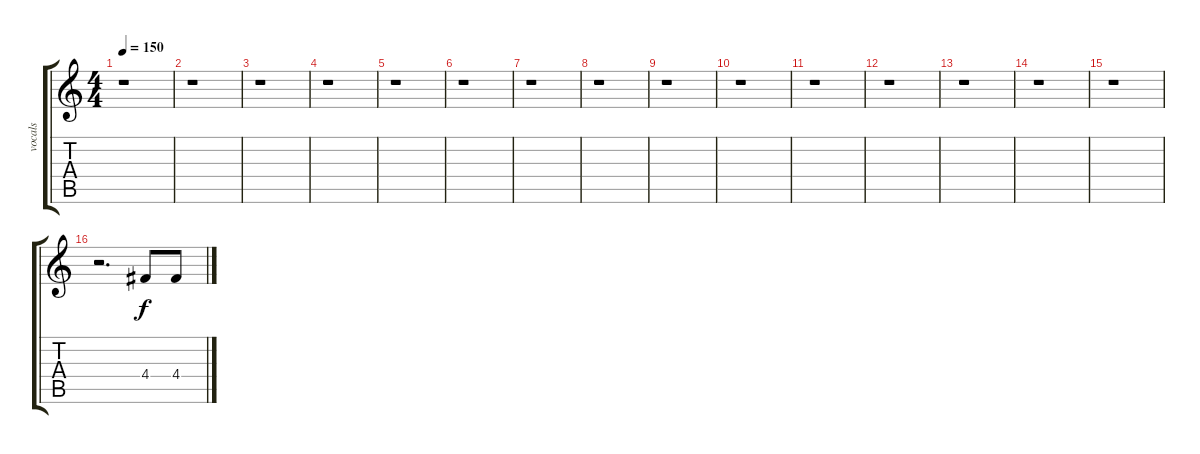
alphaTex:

\track ("vocals" "vocals") {instrument acousticguitarnylon}
\staff {score tabs}
\tuning (E4 B3 G3 D3 A2 E2) {hide}
\ts (4 4)
\tempo 150
\clef g2
\ks c
r.1{dy f instrument acousticguitarnylon} |
r.1 |
r.1 |
r.1 |
r.1 |
r.1 |
r.1 |
r.1 |
r.1 |
r.1 |
r.1 |
r.1 |
r.1 |
r.1 |
r.1 |
r.2{d} 4.4.8 4.4.8
